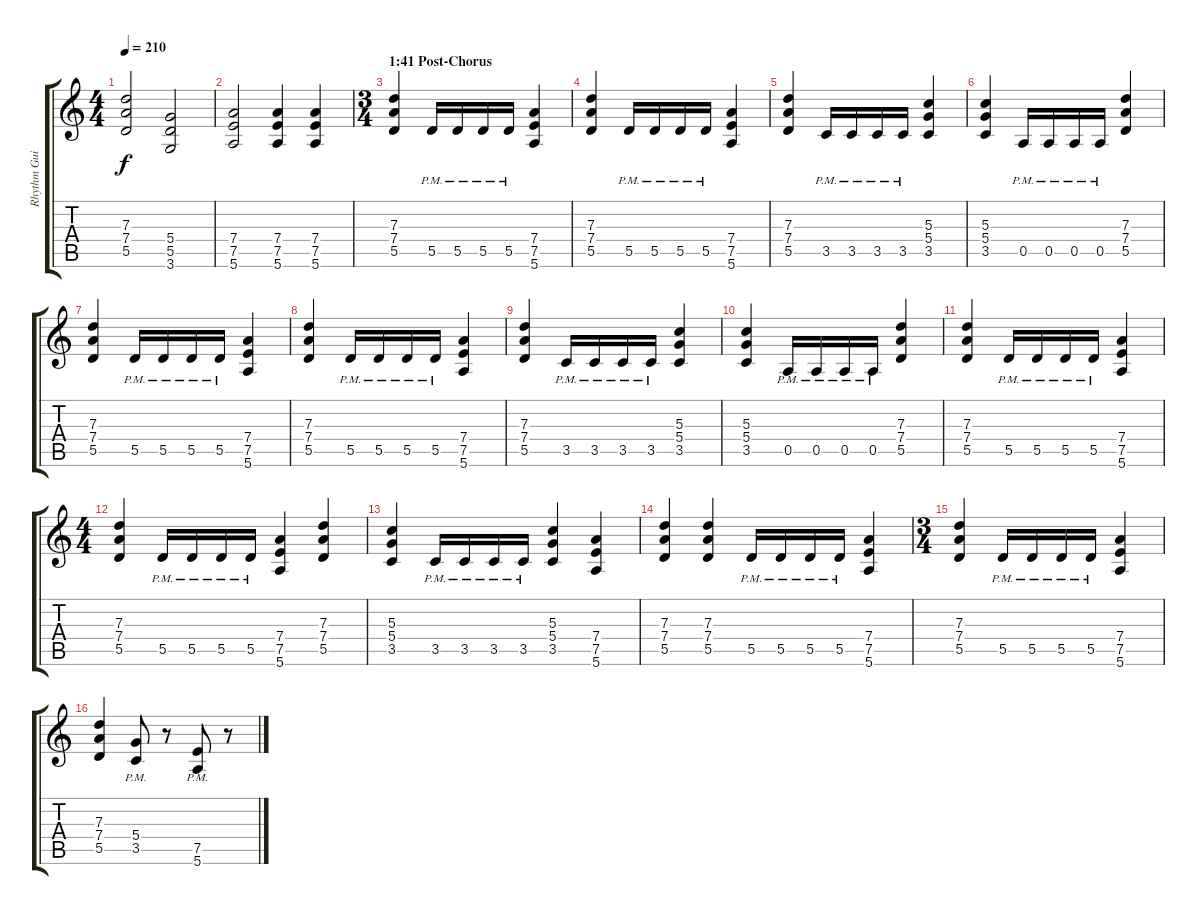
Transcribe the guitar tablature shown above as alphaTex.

\track ("Rhythm Guitar Left" "Rhythm Gui") {instrument distortionguitar}
\staff {score tabs}
\tuning (E4 B3 G3 D3 A2 E2) {hide}
\ts (4 4)
\tempo 210
\clef g2
\ks c
(7.3 7.4 5.5).2{dy f} (5.4 5.5 3.6).2 |
(7.4 7.5 5.6).2 (7.4 7.5 5.6).4 (7.4 7.5 5.6).4 |
\ts (3 4)
\section ("" "1:41 Post-Chorus")
(7.3 7.4 5.5).4 5.5{pm}.16 5.5{pm}.16 5.5{pm}.16 5.5{pm}.16 (7.4 7.5 5.6).4 |
(7.3 7.4 5.5).4 5.5{pm}.16 5.5{pm}.16 5.5{pm}.16 5.5{pm}.16 (7.4 7.5 5.6).4 |
(7.3 7.4 5.5).4 3.5{pm}.16 3.5{pm}.16 3.5{pm}.16 3.5{pm}.16 (5.3 5.4 3.5).4 |
(5.3 5.4 3.5).4 0.5{pm}.16 0.5{pm}.16 0.5{pm}.16 0.5{pm}.16 (7.3 7.4 5.5).4 |
(7.3 7.4 5.5).4 5.5{pm}.16 5.5{pm}.16 5.5{pm}.16 5.5{pm}.16 (7.4 7.5 5.6).4 |
(7.3 7.4 5.5).4 5.5{pm}.16 5.5{pm}.16 5.5{pm}.16 5.5{pm}.16 (7.4 7.5 5.6).4 |
(7.3 7.4 5.5).4 3.5{pm}.16 3.5{pm}.16 3.5{pm}.16 3.5{pm}.16 (5.3 5.4 3.5).4 |
(5.3 5.4 3.5).4 0.5{pm}.16 0.5{pm}.16 0.5{pm}.16 0.5{pm}.16 (7.3 7.4 5.5).4 |
(7.3 7.4 5.5).4 5.5{pm}.16 5.5{pm}.16 5.5{pm}.16 5.5{pm}.16 (7.4 7.5 5.6).4 |
\ts (4 4)
(7.3 7.4 5.5).4 5.5{pm}.16 5.5{pm}.16 5.5{pm}.16 5.5{pm}.16 (7.4 7.5 5.6).4 (7.3 7.4 5.5).4 |
(5.3 5.4 3.5).4 3.5{pm}.16 3.5{pm}.16 3.5{pm}.16 3.5{pm}.16 (5.3 5.4 3.5).4 (7.4 7.5 5.6).4 |
(7.3 7.4 5.5).4 (7.3 7.4 5.5).4 5.5{pm}.16 5.5{pm}.16 5.5{pm}.16 5.5{pm}.16 (7.4 7.5 5.6).4 |
\ts (3 4)
(7.3 7.4 5.5).4 5.5{pm}.16 5.5{pm}.16 5.5{pm}.16 5.5{pm}.16 (7.4 7.5 5.6).4 |
(7.3 7.4 5.5).4 (5.4{pm} 3.5{pm}).8 r.8 (7.5{pm} 5.6{pm}).8 r.8
